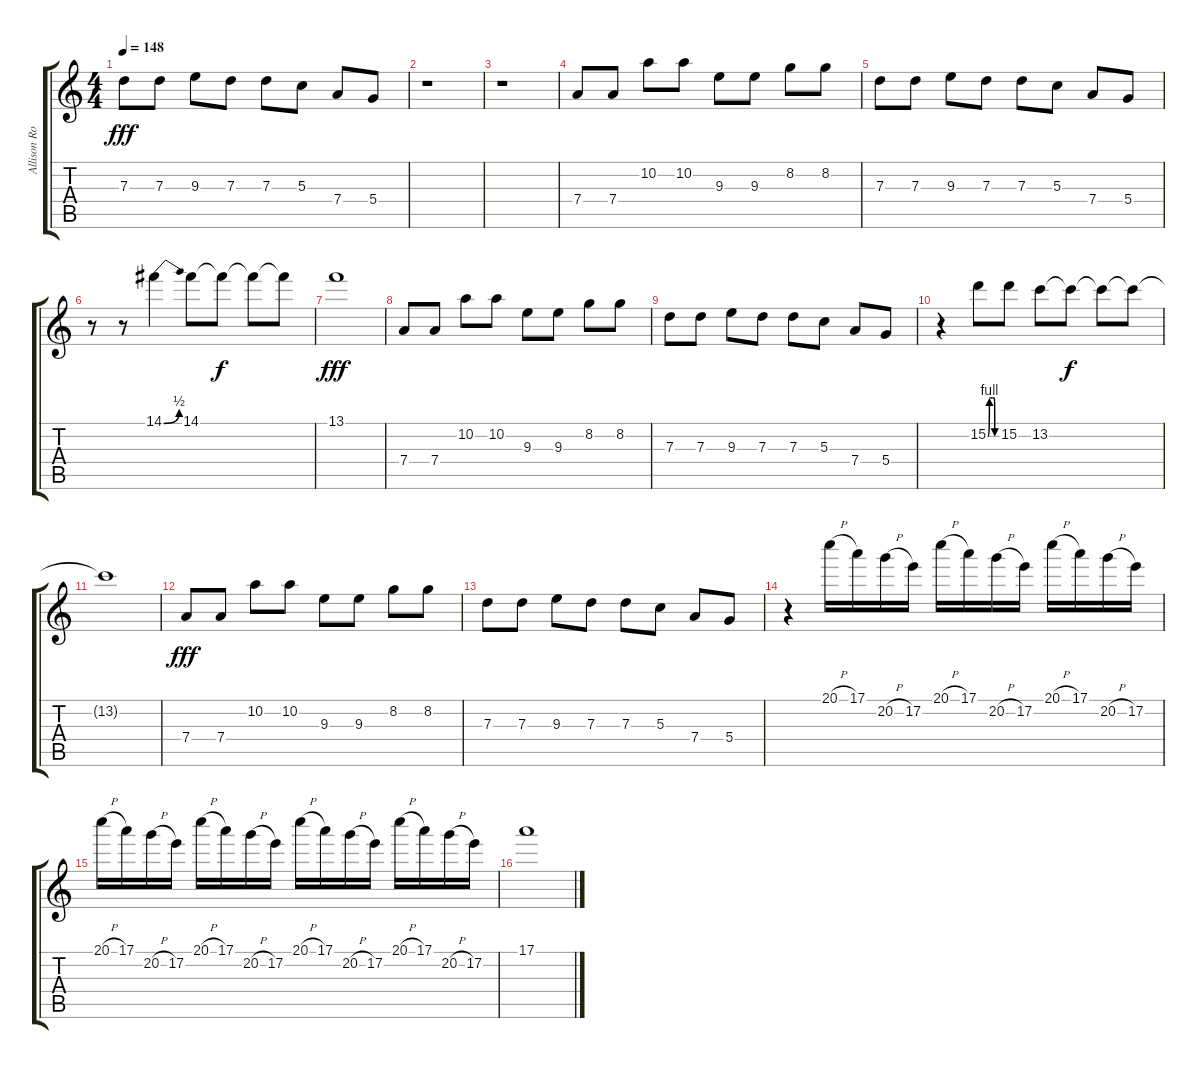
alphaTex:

\track ("Allison Robertson (lead)" "Allison Ro") {instrument distortionguitar}
\staff {score tabs}
\tuning (E4 B3 G3 D3 A2 E2) {hide}
\ts (4 4)
\tempo 148
\clef g2
\ks c
7.3.8{dy fff} 7.3.8 9.3.8 7.3.8 7.3.8 5.3.8 7.4.8 5.4.8 |
r.1 |
r.1 |
7.4.8 7.4.8 10.2.8 10.2.8 9.3.8 9.3.8 8.2.8 8.2.8 |
7.3.8 7.3.8 9.3.8 7.3.8 7.3.8 5.3.8 7.4.8 5.4.8 |
r.8 r.8 14.1{be (bend 0 0 60 2)}.4 14.1.8 14.1{t}.8{dy f} 14.1{t}.8 14.1{t}.8 |
13.1.1{dy fff} |
7.4.8 7.4.8 10.2.8 10.2.8 9.3.8 9.3.8 8.2.8 8.2.8 |
7.3.8 7.3.8 9.3.8 7.3.8 7.3.8 5.3.8 7.4.8 5.4.8 |
r.4 15.2{be (custom 0 0 10 4 20 4 30 4 41 4 44 0 47 0 51 0 60 0)}.8 15.2.8 13.2.8 13.2{t}.8{dy f} 13.2{t}.8 13.2{t}.8 |
13.2{t}.1 |
7.4.8{dy fff} 7.4.8 10.2.8 10.2.8 9.3.8 9.3.8 8.2.8 8.2.8 |
7.3.8 7.3.8 9.3.8 7.3.8 7.3.8 5.3.8 7.4.8 5.4.8 |
r.4 20.1{h}.16 17.1.16 20.2{h}.16 17.2.16 20.1{h}.16 17.1.16 20.2{h}.16 17.2.16 20.1{h}.16 17.1.16 20.2{h}.16 17.2.16 |
20.1{h}.16 17.1.16 20.2{h}.16 17.2.16 20.1{h}.16 17.1.16 20.2{h}.16 17.2.16 20.1{h}.16 17.1.16 20.2{h}.16 17.2.16 20.1{h}.16 17.1.16 20.2{h}.16 17.2.16 |
17.1.1{volume 0 instrument distortionguitar}
